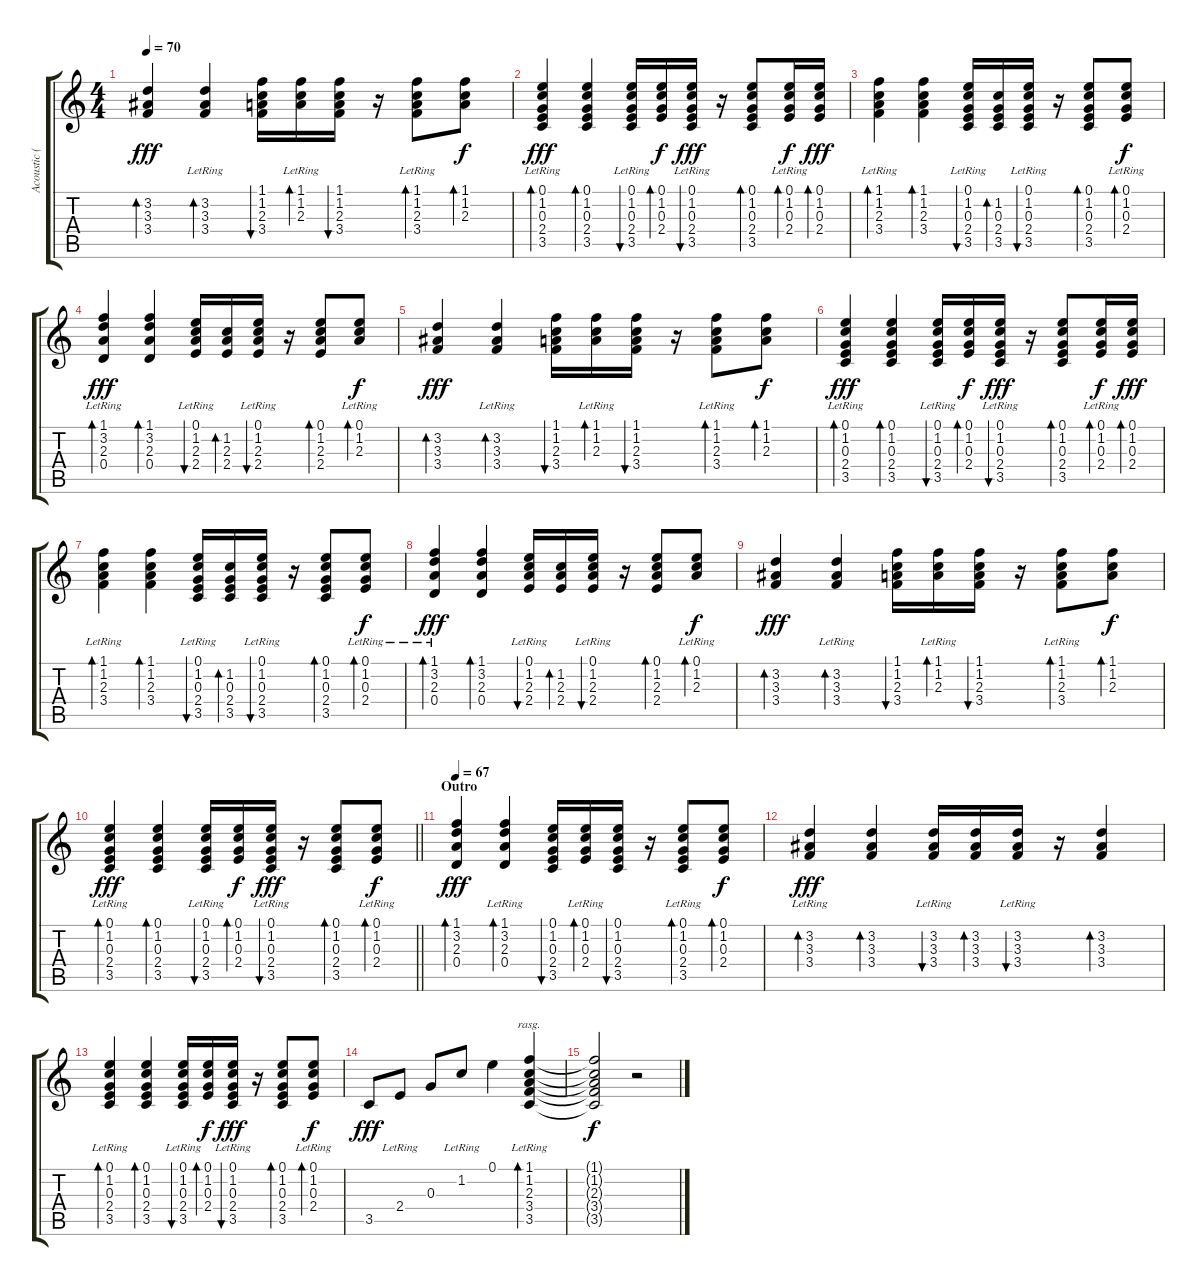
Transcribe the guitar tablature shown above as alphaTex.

\track ("Acoustic (Gabby)" "Acoustic (") {instrument acousticguitarsteel}
\staff {score tabs}
\tuning (E4 B3 G3 D3 A2 E2) {hide}
\ts (4 4)
\tempo 70
\clef g2
\ks c
(3.2 3.3 3.4).4{bd 30 dy fff} (3.2 3.3{lr} 3.4).4{bd 30} (1.1 1.2 2.3 3.4).16{bu 30} (1.1 1.2 2.3{lr}).16{bd 30} (1.1 1.2 2.3 3.4).16{bu 30} r.16 (1.1 1.2 2.3{lr} 3.4).8{bd 30} (1.1 1.2 2.3).8{bd 30 dy f} |
(0.1 1.2 0.3 2.4{lr} 3.5).4{bd 30 dy fff} (0.1 1.2 0.3 2.4 3.5).4{bd 30} (0.1 1.2 0.3 2.4{lr} 3.5).16{bu 30} (0.1 1.2 0.3 2.4).16{bd 30 dy f} (0.1 1.2 0.3 2.4{lr} 3.5).16{bu 30 dy fff} r.16 (0.1 1.2 0.3 2.4 3.5).8{bd 30} (0.1 1.2 0.3 2.4{lr}).16{bd 30 dy f} (0.1 1.2 0.3 2.4).16{bd 30 dy fff} |
(1.1 1.2{lr} 2.3 3.4).4{bd 30} (1.1 1.2 2.3 3.4).4{bd 30} (0.1 1.2{lr} 0.3 2.4 3.5).16{bu 30} (1.2 0.3 2.4 3.5).16{bd 30} (0.1 1.2{lr} 0.3 2.4 3.5).16{bu 30} r.16 (0.1 1.2 0.3 2.4 3.5).8{bd 30} (0.1 1.2 0.3 2.4{lr}).8{bd 30 dy f} |
(1.1 3.2 2.3{lr} 0.4).4{bd 30 dy fff} (1.1 3.2 2.3 0.4).4{bd 30} (0.1 1.2 2.3{lr} 2.4).16{bu 30} (1.2 2.3 2.4).16{bd 30} (0.1 1.2 2.3{lr} 2.4).16{bu 30} r.16 (0.1 1.2 2.3 2.4).8{bd 30} (0.1 1.2 2.3{lr}).8{bd 30 dy f} |
(3.2 3.3 3.4).4{bd 30 dy fff} (3.2 3.3{lr} 3.4).4{bd 30} (1.1 1.2 2.3 3.4).16{bu 30} (1.1 1.2 2.3{lr}).16{bd 30} (1.1 1.2 2.3 3.4).16{bu 30} r.16 (1.1 1.2 2.3{lr} 3.4).8{bd 30} (1.1 1.2 2.3).8{bd 30 dy f} |
(0.1 1.2 0.3 2.4{lr} 3.5).4{bd 30 dy fff} (0.1 1.2 0.3 2.4 3.5).4{bd 30} (0.1 1.2 0.3 2.4{lr} 3.5).16{bu 30} (0.1 1.2 0.3 2.4).16{bd 30 dy f} (0.1 1.2 0.3 2.4{lr} 3.5).16{bu 30 dy fff} r.16 (0.1 1.2 0.3 2.4 3.5).8{bd 30} (0.1 1.2 0.3 2.4{lr}).16{bd 30 dy f} (0.1 1.2 0.3 2.4).16{bd 30 dy fff} |
(1.1 1.2{lr} 2.3 3.4).4{bd 30} (1.1 1.2 2.3 3.4).4{bd 30} (0.1 1.2{lr} 0.3 2.4 3.5).16{bu 30} (1.2 0.3 2.4 3.5).16{bd 30} (0.1 1.2{lr} 0.3 2.4 3.5).16{bu 30} r.16 (0.1 1.2 0.3 2.4 3.5).8{bd 30} (0.1 1.2 0.3 2.4{lr}).8{bd 30 dy f} |
(1.1 3.2 2.3{lr} 0.4).4{bd 30 dy fff} (1.1 3.2 2.3 0.4).4{bd 30} (0.1 1.2 2.3{lr} 2.4).16{bu 30} (1.2 2.3 2.4).16{bd 30} (0.1 1.2 2.3{lr} 2.4).16{bu 30} r.16 (0.1 1.2 2.3 2.4).8{bd 30} (0.1 1.2 2.3{lr}).8{bd 30 dy f} |
(3.2 3.3 3.4).4{bd 30 dy fff} (3.2 3.3{lr} 3.4).4{bd 30} (1.1 1.2 2.3 3.4).16{bu 30} (1.1 1.2 2.3{lr}).16{bd 30} (1.1 1.2 2.3 3.4).16{bu 30} r.16 (1.1 1.2 2.3{lr} 3.4).8{bd 30} (1.1 1.2 2.3).8{bd 30 dy f} |
\barLineRight lightlight
(0.1 1.2 0.3 2.4{lr} 3.5).4{bd 30 dy fff} (0.1 1.2 0.3 2.4 3.5).4{bd 30} (0.1 1.2 0.3 2.4{lr} 3.5).16{bu 30} (0.1 1.2 0.3 2.4).16{bd 30 dy f} (0.1 1.2 0.3 2.4{lr} 3.5).16{bu 30 dy fff} r.16 (0.1 1.2 0.3 2.4 3.5).8{bd 30} (0.1 1.2 0.3 2.4{lr}).8{bd 30 dy f} |
\section ("" "Outro")
\tempo 67
(1.1 3.2 2.3 0.4).4{bd 30 dy fff} (1.1 3.2 2.3 0.4{lr}).4{bd 30} (0.1 1.2 0.3 2.4 3.5).16{bu 30} (0.1 1.2 0.3 2.4{lr}).16{bd 30} (0.1 1.2 0.3 2.4 3.5).16{bu 30} r.16 (0.1 1.2 0.3 2.4{lr} 3.5).8{bd 30} (0.1 1.2 0.3 2.4).8{bd 30 dy f} |
(3.2 3.3 3.4{lr}).4{bd 30 dy fff} (3.2 3.3 3.4).4{bd 30} (3.2 3.3 3.4{lr}).16{bu 30} (3.2 3.3 3.4).16{bd 30} (3.2 3.3 3.4{lr}).16{bu 30} r.16 (3.2 3.3 3.4).4{bd 30} |
(0.1 1.2 0.3 2.4{lr} 3.5).4{bd 30} (0.1 1.2 0.3 2.4 3.5).4{bd 30} (0.1 1.2 0.3 2.4{lr} 3.5).16{bu 30} (0.1 1.2 0.3 2.4).16{bd 30 dy f} (0.1 1.2 0.3 2.4{lr} 3.5).16{bu 30 dy fff} r.16 (0.1 1.2 0.3 2.4 3.5).8{bd 30} (0.1 1.2 0.3 2.4{lr}).8{bd 30 dy f} |
3.5.8{dy fff} 2.4{lr}.8 0.3.8 1.2{lr}.8 0.1.4 (1.1 1.2 2.3 3.4{lr} 3.5).4{bd 240 rasg ii} |
(1.1{t} 1.2{t} 2.3{t} 3.4{t} 3.5{t}).2{dy f} r.2
